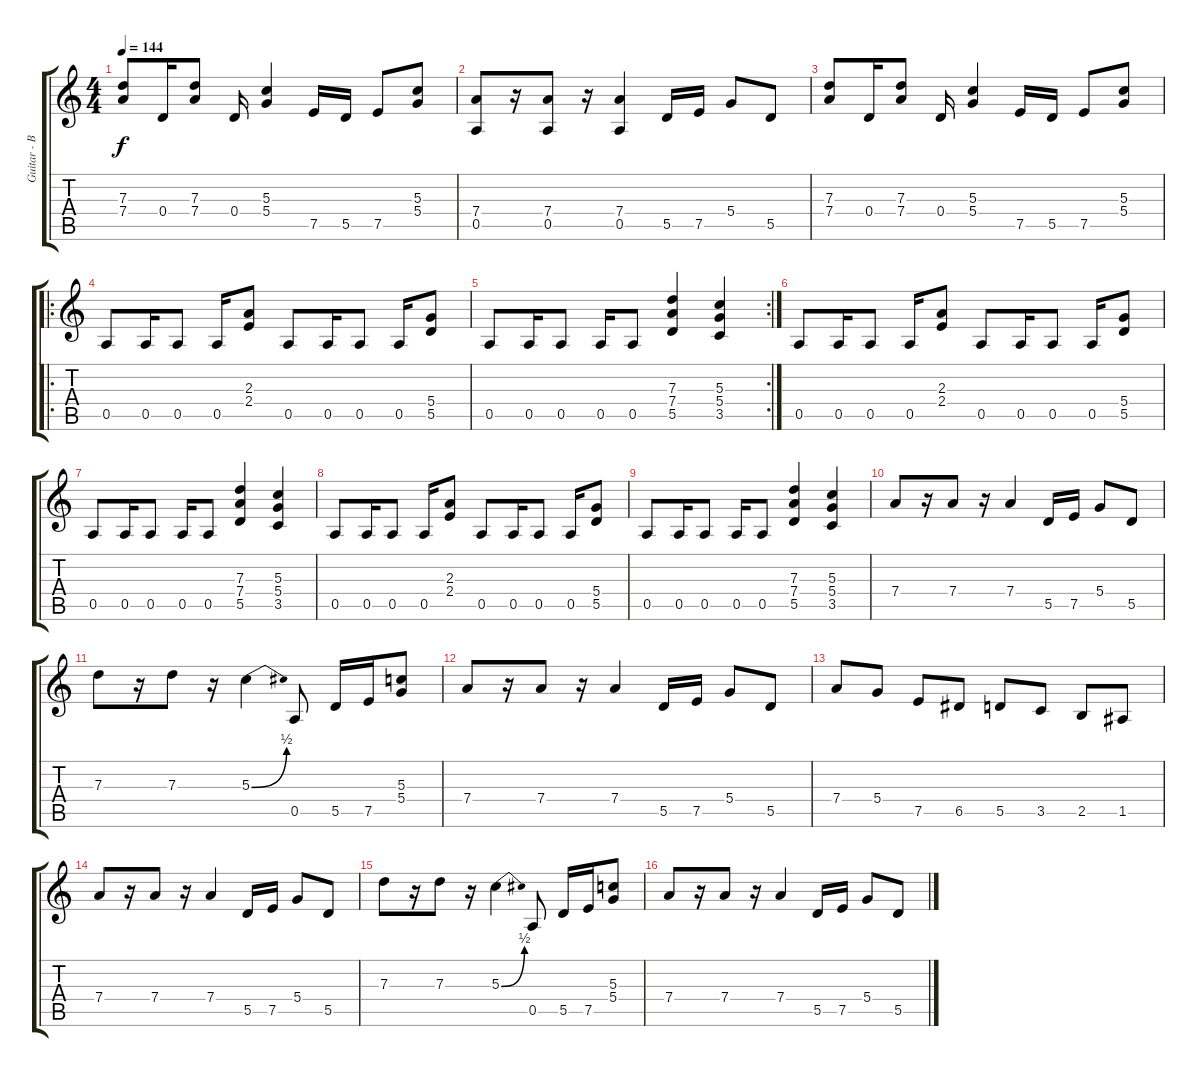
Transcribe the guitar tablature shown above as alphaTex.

\track ("Guitar - Brian Tatler" "Guitar - B") {instrument overdrivenguitar}
\staff {score tabs}
\tuning (E4 B3 G3 D3 A2 E2) {hide}
\ts (4 4)
\tempo 144
\clef g2
\ks c
(7.3 7.4).8{dy f} 0.4.16 (7.3 7.4).8 0.4.16 (5.3 5.4).4 7.5.16 5.5.16 7.5.8 (5.3 5.4).8 |
(7.4 0.5).8 r.16 (7.4 0.5).8 r.16 (7.4 0.5).4 5.5.16 7.5.16 5.4.8 5.5.8 |
(7.3 7.4).8 0.4.16 (7.3 7.4).8 0.4.16 (5.3 5.4).4 7.5.16 5.5.16 7.5.8 (5.3 5.4).8 |
\ro
0.5.8 0.5.16 0.5.8 0.5.16 (2.3 2.4).8 0.5.8 0.5.16 0.5.8 0.5.16 (5.4 5.5).8 |
\rc 2
0.5.8 0.5.16 0.5.8 0.5.16 0.5.8 (7.3 7.4 5.5).4 (5.3 5.4 3.5).4 |
0.5.8 0.5.16 0.5.8 0.5.16 (2.3 2.4).8 0.5.8 0.5.16 0.5.8 0.5.16 (5.4 5.5).8 |
0.5.8 0.5.16 0.5.8 0.5.16 0.5.8 (7.3 7.4 5.5).4 (5.3 5.4 3.5).4 |
0.5.8 0.5.16 0.5.8 0.5.16 (2.3 2.4).8 0.5.8 0.5.16 0.5.8 0.5.16 (5.4 5.5).8 |
0.5.8 0.5.16 0.5.8 0.5.16 0.5.8 (7.3 7.4 5.5).4 (5.3 5.4 3.5).4 |
7.4.8 r.16 7.4.8 r.16 7.4.4 5.5.16 7.5.16 5.4.8 5.5.8 |
7.3.8 r.16 7.3.8 r.16 5.3{be (bend 0 0 60 2)}.4 0.5.8 5.5.16 7.5.16 (5.3 5.4).8 |
7.4.8 r.16 7.4.8 r.16 7.4.4 5.5.16 7.5.16 5.4.8 5.5.8 |
7.4.8 5.4.8 7.5.8 6.5.8 5.5.8 3.5.8 2.5.8 1.5.8 |
7.4.8 r.16 7.4.8 r.16 7.4.4 5.5.16 7.5.16 5.4.8 5.5.8 |
7.3.8 r.16 7.3.8 r.16 5.3{be (bend 0 0 60 2)}.4 0.5.8 5.5.16 7.5.16 (5.3 5.4).8 |
7.4.8 r.16 7.4.8 r.16 7.4.4 5.5.16 7.5.16 5.4.8 5.5.8
